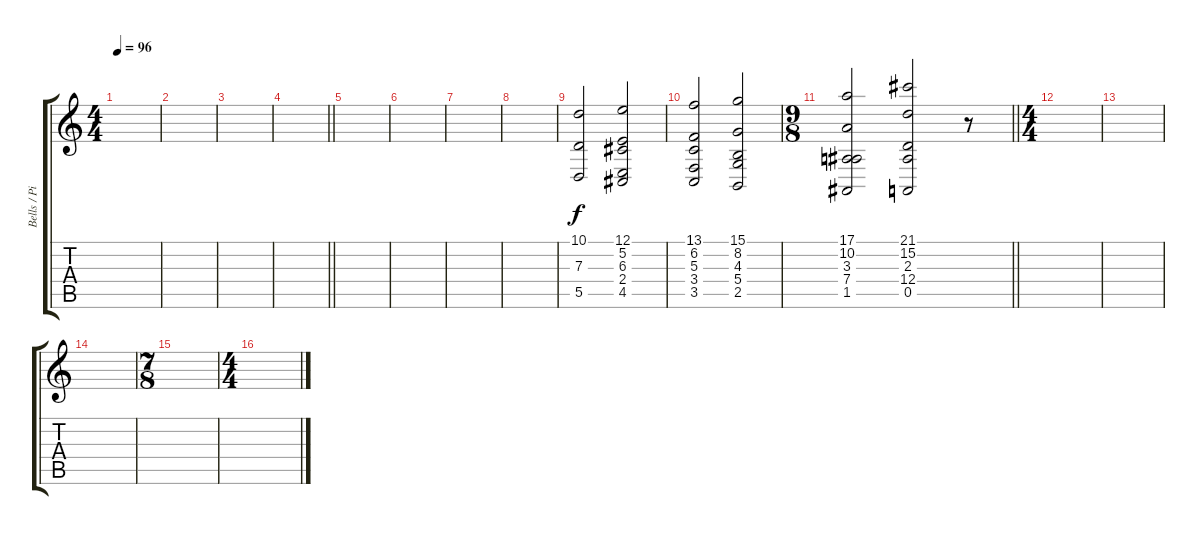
\track ("Bells / Piano" "Bells / Pi") {instrument tubularbells}
\staff {score tabs}
\tuning (E4 B3 G3 D3 A2 D2) {hide}
\ts (4 4)
\tempo 96
\clef g2
\ks c
|
|
|
\barLineRight lightlight
|
|
|
|
|
(10.1 7.3 5.5).2{volume 11 instrument choiraahs} (12.1 5.2 6.3 2.4 4.5).2 |
(13.1 6.2 5.3 3.4 3.5).2 (15.1 8.2 4.3 5.4 2.5).2 |
\ts (9 8)
\barLineRight lightlight
(17.1 10.2 3.3 7.4 1.5).2 (21.1 15.2 2.3 12.4 0.5).2 r.8 |
\ts (4 4)
|
|
|
\ts (7 8)
|
\ts (4 4)
